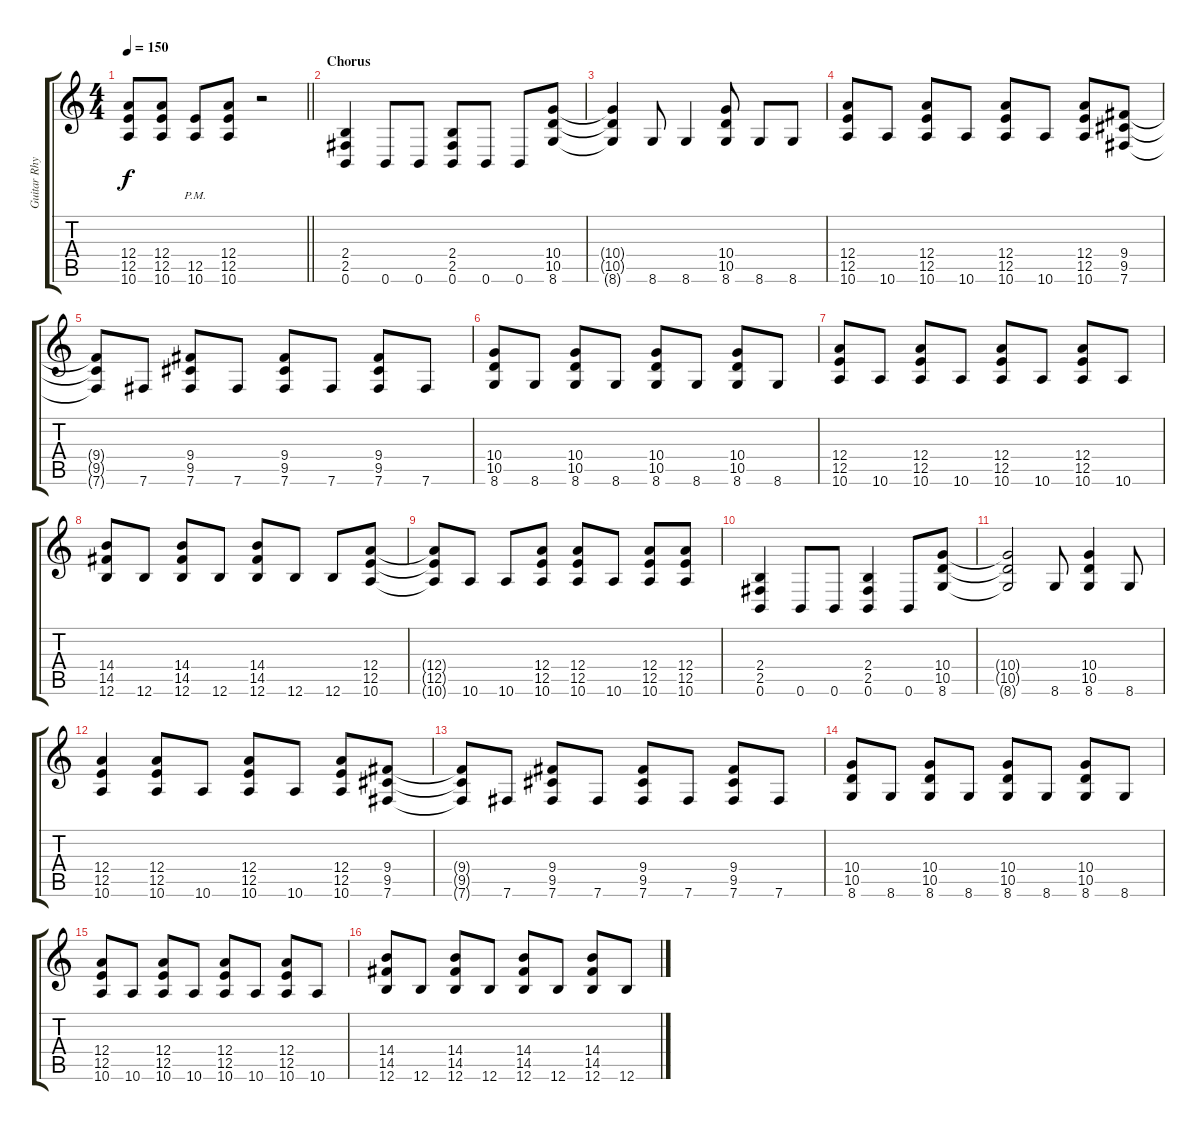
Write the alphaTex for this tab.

\track ("Guitar Rhytm" "Guitar Rhy") {instrument distortionguitar}
\staff {score tabs}
\tuning (B3 Gb3 D3 A2 E2 B1) {hide}
\ts (4 4)
\tempo 150
\clef g2
\barLineRight lightlight
\ks c
(12.4 12.5 10.6).8{dy f} (12.4 12.5 10.6).8 (12.5{pm} 10.6{pm}).8 (12.4 12.5 10.6).8 r.2 |
\section ("" "Chorus")
(2.4 2.5 0.6).4 0.6.8 0.6.8 (2.4 2.5 0.6).8 0.6.8 0.6.8 (10.4 10.5 8.6).8 |
(10.4{t} 10.5{t} 8.6{t}).4 8.6.8 8.6.4 (10.4 10.5 8.6).8 8.6.8 8.6.8 |
(12.4 12.5 10.6).8 10.6.8 (12.4 12.5 10.6).8 10.6.8 (12.4 12.5 10.6).8 10.6.8 (12.4 12.5 10.6).8 (9.4 9.5 7.6).8 |
(9.4{t} 9.5{t} 7.6{t}).8 7.6.8 (9.4 9.5 7.6).8 7.6.8 (9.4 9.5 7.6).8 7.6.8 (9.4 9.5 7.6).8 7.6.8 |
(10.4 10.5 8.6).8 8.6.8 (10.4 10.5 8.6).8 8.6.8 (10.4 10.5 8.6).8 8.6.8 (10.4 10.5 8.6).8 8.6.8 |
(12.4 12.5 10.6).8 10.6.8 (12.4 12.5 10.6).8 10.6.8 (12.4 12.5 10.6).8 10.6.8 (12.4 12.5 10.6).8 10.6.8 |
(14.4 14.5 12.6).8 12.6.8 (14.4 14.5 12.6).8 12.6.8 (14.4 14.5 12.6).8 12.6.8 12.6.8 (12.4 12.5 10.6).8 |
(12.4{t} 12.5{t} 10.6{t}).8 10.6.8 10.6.8 (12.4 12.5 10.6).8 (12.4 12.5 10.6).8 10.6.8 (12.4 12.5 10.6).8 (12.4 12.5 10.6).8 |
(2.4 2.5 0.6).4 0.6.8 0.6.8 (2.4 2.5 0.6).4 0.6.8 (10.4 10.5 8.6).8 |
(10.4{t} 10.5{t} 8.6{t}).2 8.6.8 (10.4 10.5 8.6).4 8.6.8 |
(12.4 12.5 10.6).4 (12.4 12.5 10.6).8 10.6.8 (12.4 12.5 10.6).8 10.6.8 (12.4 12.5 10.6).8 (9.4 9.5 7.6).8 |
(9.4{t} 9.5{t} 7.6{t}).8 7.6.8 (9.4 9.5 7.6).8 7.6.8 (9.4 9.5 7.6).8 7.6.8 (9.4 9.5 7.6).8 7.6.8 |
(10.4 10.5 8.6).8 8.6.8 (10.4 10.5 8.6).8 8.6.8 (10.4 10.5 8.6).8 8.6.8 (10.4 10.5 8.6).8 8.6.8 |
(12.4 12.5 10.6).8 10.6.8 (12.4 12.5 10.6).8 10.6.8 (12.4 12.5 10.6).8 10.6.8 (12.4 12.5 10.6).8 10.6.8 |
(14.4 14.5 12.6).8 12.6.8 (14.4 14.5 12.6).8 12.6.8 (14.4 14.5 12.6).8 12.6.8 (14.4 14.5 12.6).8 12.6.8
